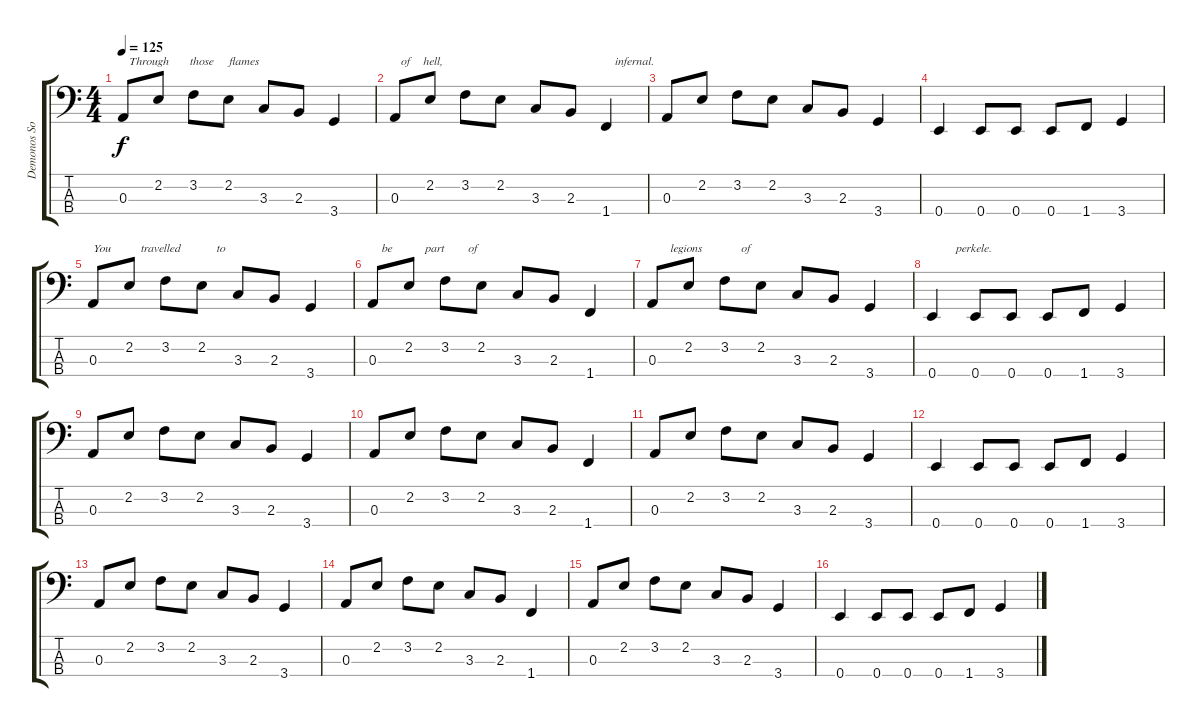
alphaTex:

\track ("Demonos Sova" "Demonos So") {instrument electricbassfinger}
\staff {score tabs}
\tuning (G2 D2 A1 E1) {hide}
\ts (4 4)
\tempo 125
\clef f4
\ks c
0.3.8{txt "  Through       those     flames" dy f} 2.2.8 3.2.8 2.2.8 3.3.8 2.3.8 3.4.4 |
0.3.8{txt "  of    hell,"} 2.2.8 3.2.8 2.2.8 3.3.8 2.3.8 1.4.4{txt "   infernal."} |
0.3.8 2.2.8 3.2.8 2.2.8 3.3.8 2.3.8 3.4.4 |
0.4.4 0.4.8 0.4.8 0.4.8 1.4.8 3.4.4 |
0.3.8{txt "You          travelled            to     "} 2.2.8 3.2.8 2.2.8 3.3.8 2.3.8 3.4.4 |
0.3.8{txt "   be           part        of"} 2.2.8 3.2.8 2.2.8 3.3.8 2.3.8 1.4.4 |
0.3.8{txt "      legions             of     "} 2.2.8 3.2.8 2.2.8 3.3.8 2.3.8 3.4.4 |
0.4.4{txt "        perkele."} 0.4.8 0.4.8 0.4.8 1.4.8 3.4.4 |
0.3.8 2.2.8 3.2.8 2.2.8 3.3.8 2.3.8 3.4.4 |
0.3.8 2.2.8 3.2.8 2.2.8 3.3.8 2.3.8 1.4.4 |
0.3.8 2.2.8 3.2.8 2.2.8 3.3.8 2.3.8 3.4.4 |
0.4.4 0.4.8 0.4.8 0.4.8 1.4.8 3.4.4 |
0.3.8 2.2.8 3.2.8 2.2.8 3.3.8 2.3.8 3.4.4 |
0.3.8 2.2.8 3.2.8 2.2.8 3.3.8 2.3.8 1.4.4 |
0.3.8 2.2.8 3.2.8 2.2.8 3.3.8 2.3.8 3.4.4 |
0.4.4 0.4.8 0.4.8 0.4.8 1.4.8 3.4.4
